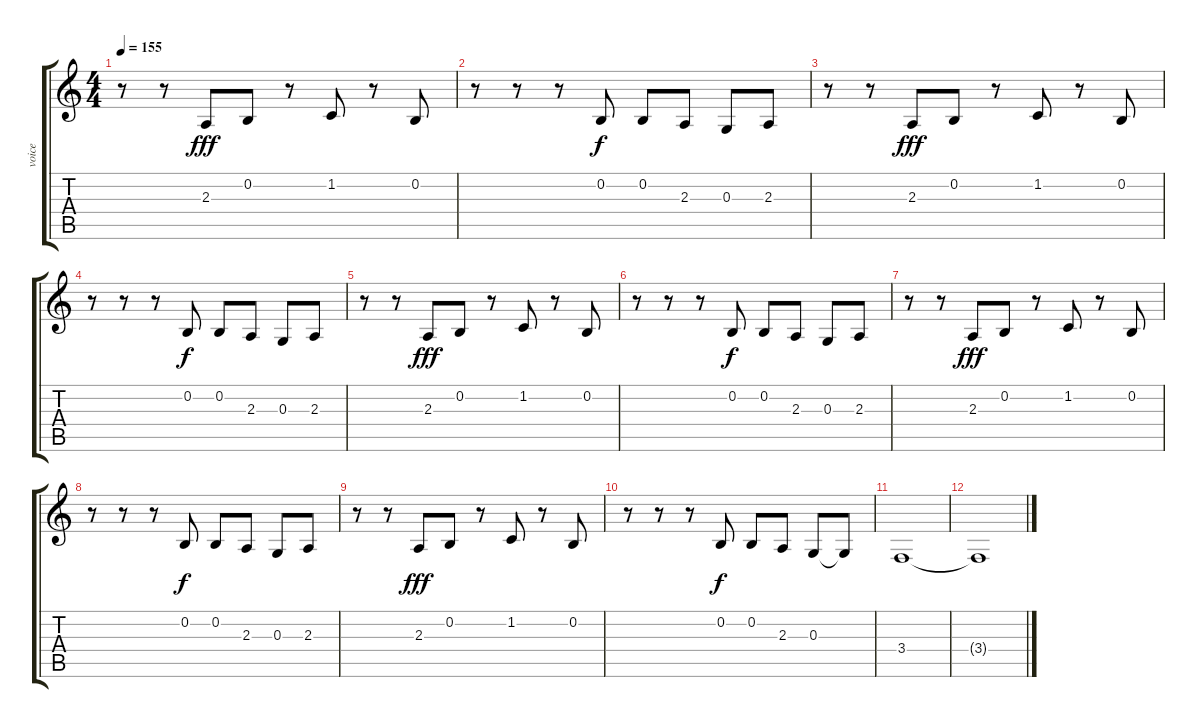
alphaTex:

\track ("voice" "voice") {instrument lead1square}
\staff {score tabs}
\tuning (E4 B3 G3 D3 A2 E2) {hide}
\ts (4 4)
\tempo 155
\clef g2
\ks c
r.8{dy f} r.8 2.3.8{dy fff} 0.2.8 r.8 1.2.8 r.8 0.2.8 |
r.8 r.8 r.8 0.2.8{dy f} 0.2.8 2.3.8 0.3.8 2.3.8 |
r.8 r.8 2.3.8{dy fff} 0.2.8 r.8 1.2.8 r.8 0.2.8 |
r.8 r.8 r.8 0.2.8{dy f} 0.2.8 2.3.8 0.3.8 2.3.8 |
r.8 r.8 2.3.8{dy fff} 0.2.8 r.8 1.2.8 r.8 0.2.8 |
r.8 r.8 r.8 0.2.8{dy f} 0.2.8 2.3.8 0.3.8 2.3.8 |
r.8 r.8 2.3.8{dy fff} 0.2.8 r.8 1.2.8 r.8 0.2.8 |
r.8 r.8 r.8 0.2.8{dy f} 0.2.8 2.3.8 0.3.8 2.3.8 |
r.8 r.8 2.3.8{dy fff} 0.2.8 r.8 1.2.8 r.8 0.2.8 |
r.8 r.8 r.8 0.2.8{dy f} 0.2.8 2.3.8 0.3.8 0.3{t}.8 |
3.4.1 |
3.4{t}.1
